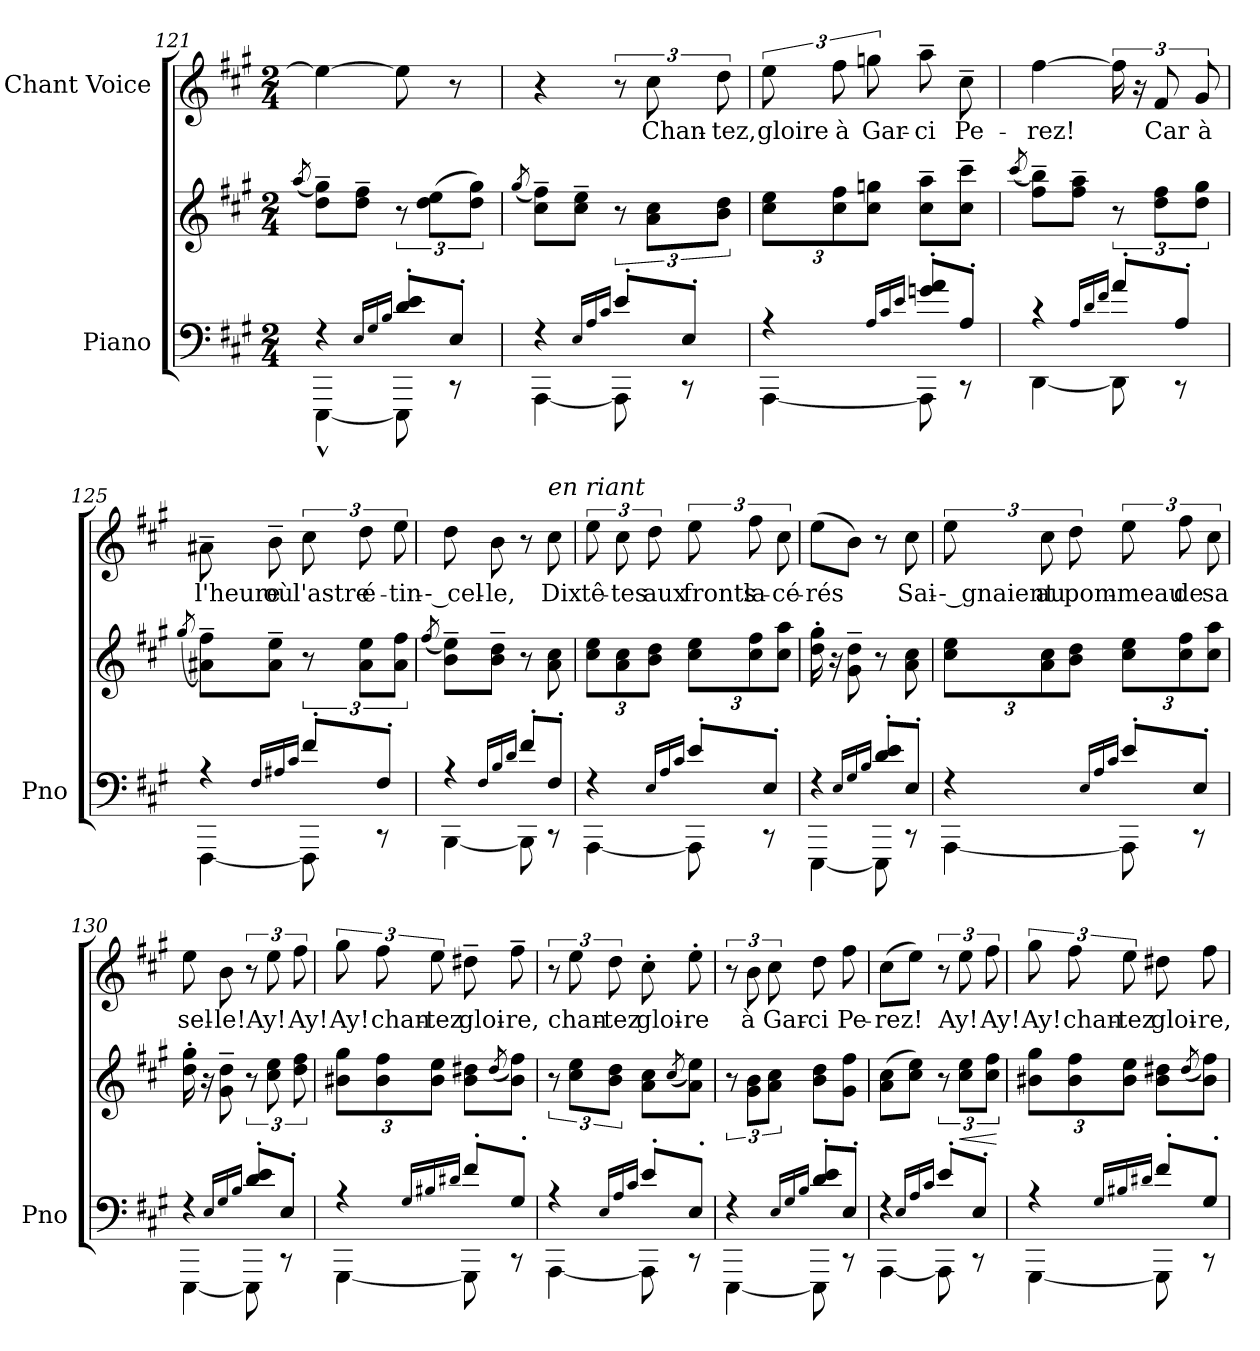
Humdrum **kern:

**kern	**kern	**dynam	**kern	**text	**dynam
*part2	*part2	*part2	*part1	*part1	*part1
*staff3	*staff2	*staff2/3	*staff1	*staff1	*staff1
*I"Piano	*	*	*I"Chant Voice	*	*
*I'Pno	*	*	*	*	*
*clefF4	*clefG2	*	*clefG2	*	*
*k[f#c#g#]	*k[f#c#g#]	*	*k[f#c#g#]	*	*
*M2/4	*M2/4	*	*M2/4	*	*
=121	=121	=121	=121	=121	=121
.	(8qaa/	.	.	.	.
*^	*	*	*	*	*
4r	[4EEE^^\	8dd\~ 8gg#\~L)	.	4ee\_	.	.
.	.	8dd\~ 8ff#\~J	.	.	.	.
16qE/LL	.	.	.	.	.	.
16qG#/	.	.	.	.	.	.
16qB/JJ	.	.	.	.	.	.
8d/'< 8e/'<L	8EEE\]	12r	.	8ee\]	.	.
.	.	(12dd\ 12ee\L	.	.	.	.
8E'</J	8r	.	.	8r	.	.
.	.	12dd\ 12gg#\J)	.	.	.	.
=122	=122	=122	=122	=122	=122	=122
.	.	(8qgg#/	.	.	.	.
4r	[4AAA\	8cc#\~ 8ff#\~L)	.	4r	.	.
.	.	8cc#\~ 8ee\~J	.	.	.	.
16qE/LL	.	.	.	.	.	.
16qA/	.	.	.	.	.	.
16qc#/JJ	.	.	.	.	.	.
8e'</L	8AAA\]	12r	.	12r	.	.
.	.	12a\ 12cc#\L	.	12cc#\	Chan-	.
8E'</J	8r	.	.	.	.	.
.	.	12b\ 12dd\J	.	12dd\	-tez,	.
=123	=123	=123	=123	=123	=123	=123
*	*	*Xbrackettup	*	*	*	*
4r	[4AAA\	12cc#\ 12ee\L	.	12ee\	gloire	.
.	.	12cc#\ 12ff#\	.	12ff#\	à	.
.	.	12cc#\ 12ggn\J	.	12ggn\	Gar-	.
16qA/LL	.	.	.	.	.	.
16qc#/	.	.	.	.	.	.
16qe/JJ	.	.	.	.	.	.
8gn/'< 8a/'<L	8AAA\]	8cc#\~ 8aa\~L	.	8aa~\	-ci	.
8A'</J	8r	8cc#\~ 8ccc#\~J	.	8cc#~\	Pe-	.
=124	=124	=124	=124	=124	=124	=124
.	.	(8qccc#/	.	.	.	.
4r	[4DD\	8ff#\~ 8bb\~L)	.	[4ff#\	-rez!	.
.	.	8ff#\~ 8aa\~J	.	.	.	.
16qA/LL	.	.	.	.	.	.
16qd/	.	.	.	.	.	.
16qf#/JJ	.	.	.	.	.	.
*	*	*brackettup	*	*	*	*
8a'</L	8DD\]	12r	.	24ff#\]	.	.
.	.	.	.	24r	.	.
.	.	12dd\ 12ff#\L	.	12f#/	Car	.
8A'</J	8r	.	.	.	.	.
.	.	12dd\ 12gg#\J	.	12g#/	à	.
=125	=125	=125	=125	=125	=125	=125
.	.	(8qgg#/	.	.	.	.
4r	[4FFF#\	8a#X\~ 8ff#\~L)	.	8a#X~\	l'heure	.
.	.	8a#\~ 8ee\~J	.	8b~\	où	.
16qF#/LL	.	.	.	.	.	.
16qA#X/	.	.	.	.	.	.
16qc#/JJ	.	.	.	.	.	.
8f#'</L	8FFF#\]	12r	.	12cc#\	l'astre	.
.	.	12a#\ 12ee\L	.	12dd\	é-	.
8F#'</J	8r	.	.	.	.	.
.	.	12a#\ 12ff#\J	.	12ee\	-tin-	.
=126	=126	=126	=126	=126	=126	=126
.	.	(8qff#/	.	.	.	.
4r	[4BBB\	8b\~ 8ee\~L)	.	8dd\	-- cel-	.
.	.	8b\~ 8dd\~J	.	8b\	-le,	.
16qF#/LL	.	.	.	.	.	.
16qB/	.	.	.	.	.	.
16qd/JJ	.	.	.	.	.	.
8f#'</L	8BBB\]	8r	.	8r	.	.
!	!	!	!	!LO:TX:i:t=en riant	!	!
8F#'</J	8r	8a\ 8cc#\	.	8cc#\	Dix	.
=127	=127	=127	=127	=127	=127	=127
*	*	*Xbrackettup	*	*	*	*
4r	[4AAA\	12cc#\ 12ee\L	.	12ee\	tê-	.
.	.	12a\ 12cc#\	.	12cc#\	-tes	.
.	.	12b\ 12dd\J	.	12dd\	aux	.
16qE/LL	.	.	.	.	.	.
16qA/	.	.	.	.	.	.
16qc#/JJ	.	.	.	.	.	.
8e'</L	8AAA\]	12cc#\ 12ee\L	.	12ee\	fronts	.
.	.	12cc#\ 12ff#\	.	12ff#\	la-	.
8E'</J	8r	.	.	.	.	.
.	.	12cc#\ 12aa\J	.	12cc#\	-cé-	.
=128	=128	=128	=128	=128	=128	=128
4r	[4EEE\	16dd\' 16gg#\'LL	.	(8ee\L	-rés	.
.	.	16r	.	.	.	.
.	.	8g#\~ 8dd\~J	.	8b\J)	.	.
16qE/LL	.	.	.	.	.	.
16qG#/	.	.	.	.	.	.
16qB/JJ	.	.	.	.	.	.
8d/'< 8e/'<L	8EEE\]	8r	.	8r	.	.
8E'</J	8r	8a\ 8cc#\	.	8cc#\	Sai-	.
=129	=129	=129	=129	=129	=129	=129
4r	[4AAA\	12cc#\ 12ee\L	.	12ee\	-- gnaient	.
.	.	12a\ 12cc#\	.	12cc#\	au	.
.	.	12b\ 12dd\J	.	12dd\	pom-	.
16qE/LL	.	.	.	.	.	.
16qA/	.	.	.	.	.	.
16qc#/JJ	.	.	.	.	.	.
8e'</L	8AAA\]	12cc#\ 12ee\L	.	12ee\	-meau	.
.	.	12cc#\ 12ff#\	.	12ff#\	de	.
8E'</J	8r	.	.	.	.	.
.	.	12cc#\ 12aa\J	.	12cc#\	sa	.
=130	=130	=130	=130	=130	=130	=130
4r	[4EEE\	16dd\' 16gg#\'LL	.	8ee\	sel-	.
.	.	16r	.	.	.	.
.	.	8g#\~ 8dd\~J	.	8b\	-le!	.
16qE/LL	.	.	.	.	.	.
16qG#/	.	.	.	.	.	.
16qB/JJ	.	.	.	.	.	.
*	*	*brackettup	*	*	*	*
!	!	!	!LO:DY:b=2	!	!	!
!	!	!	!LO:DY:n=1:b=2	!	!	!
8d/'< 8e/'<L	8EEE\]	12r	other-dynamics f	12r	.	.
!	!	!	!	!	!	!LO:DY:a
!	!	!	!	!	!	!LO:DY:n=1:a
.	.	12cc#\ 12ee\L	.	12ee\	Ay!	other-dynamics f
8E'</J	8r	.	.	.	.	.
.	.	12dd\ 12ff#\J	.	12ff#\	Ay!	.
=131	=131	=131	=131	=131	=131	=131
*	*	*Xbrackettup	*	*	*	*
4r	[4GGG#\	12b#X\ 12gg#\L	.	12gg#\	Ay!	.
.	.	12b#\ 12ff#\	.	12ff#\	chan-	.
.	.	12b#\ 12ee\J	.	12ee\	-tez	.
16qG#/LL	.	.	.	.	.	.
16qB#X/	.	.	.	.	.	.
16qd#X/JJ	.	.	.	.	.	.
8f#'</L	8GGG#\]	8b#\ 8dd#X\L	.	8dd#X~\	gloi-	.
.	.	(8qdd#/	.	.	.	.
8G#'</J	8r	8b#\ 8ff#\J)	.	8ff#~\	-re,	.
=132	=132	=132	=132	=132	=132	=132
*	*	*brackettup	*	*	*	*
4r	[4AAA\	12r	.	12r	.	.
.	.	12cc#\ 12ee\L	.	12ee\	chan-	.
.	.	12b\ 12dd\J	.	12dd\	-tez	.
16qE/LL	.	.	.	.	.	.
16qA/	.	.	.	.	.	.
16qc#/JJ	.	.	.	.	.	.
8e'</L	8AAA\]	8a\ 8cc#\L	.	8cc#'\	gloi-	.
.	.	(8qcc#/	.	.	.	.
8E'</J	8r	8a\ 8ee\J)	.	8ee'\	-re	.
=133	=133	=133	=133	=133	=133	=133
4r	[4EEE\	12r	.	12r	.	.
.	.	12g#\ 12b\L	.	12b\	à	.
.	.	12a\ 12cc#\J	.	12cc#\	Gar-	.
16qE/LL	.	.	.	.	.	.
16qG#/	.	.	.	.	.	.
16qB/JJ	.	.	.	.	.	.
8d/'< 8e/'<L	8EEE\]	8b\ 8dd\L	.	8dd\	-ci	.
8E'</J	8r	8g#\ 8ff#\J	.	8ff#\	Pe-	.
=134	=134	=134	=134	=134	=134	=134
4r	[4AAA\	(8a\ 8cc#\L	.	(8cc#\L	-rez!	.
.	.	8cc#\ 8ee\J)	.	8ee\J)	.	.
16qE/LL	.	.	.	.	.	.
16qA/	.	.	.	.	.	.
16qc#/JJ	.	.	.	.	.	.
!	!	!	!	!	!	!LO:DY:a
!	!	!	!	!	!	!LO:DY:n=1:a
8e'</L	8AAA\]	12r	.	12r	.	other-dynamics f
!	!	!	!LO:HP:b	!	!	!
.	.	12cc#\ 12ee\L	<	12ee\	Ay!	.
8E'</J	8r	.	.	.	.	.
.	.	12cc#\ 12ff#\J	.	12ff#\	Ay!	.
*v	*v	*	*	*	*	*
.	.	[	.	.	.
=135	=135	=135	=135	=135	=135
*^	*	*	*	*	*
*	*	*Xbrackettup	*	*	*	*
4r	[4GGG#\	12b#X\ 12gg#\L	.	12gg#\	Ay!	.
.	.	12b#\ 12ff#\	.	12ff#\	chan-	.
.	.	12b#\ 12ee\J	.	12ee\	-tez	.
16qG#/LL	.	.	.	.	.	.
16qB#X/	.	.	.	.	.	.
16qd#X/JJ	.	.	.	.	.	.
8f#'</L	8GGG#\]	8b#\ 8dd#X\L	.	8dd#X\	gloi-	.
.	.	(8qdd#/	.	.	.	.
8G#'</J	8r	8b#\ 8ff#\J)	.	8ff#\	-re,	.
*v	*v	*	*	*	*	*
=	=	=	=	=	=
*-	*-	*-	*-	*-	*-
